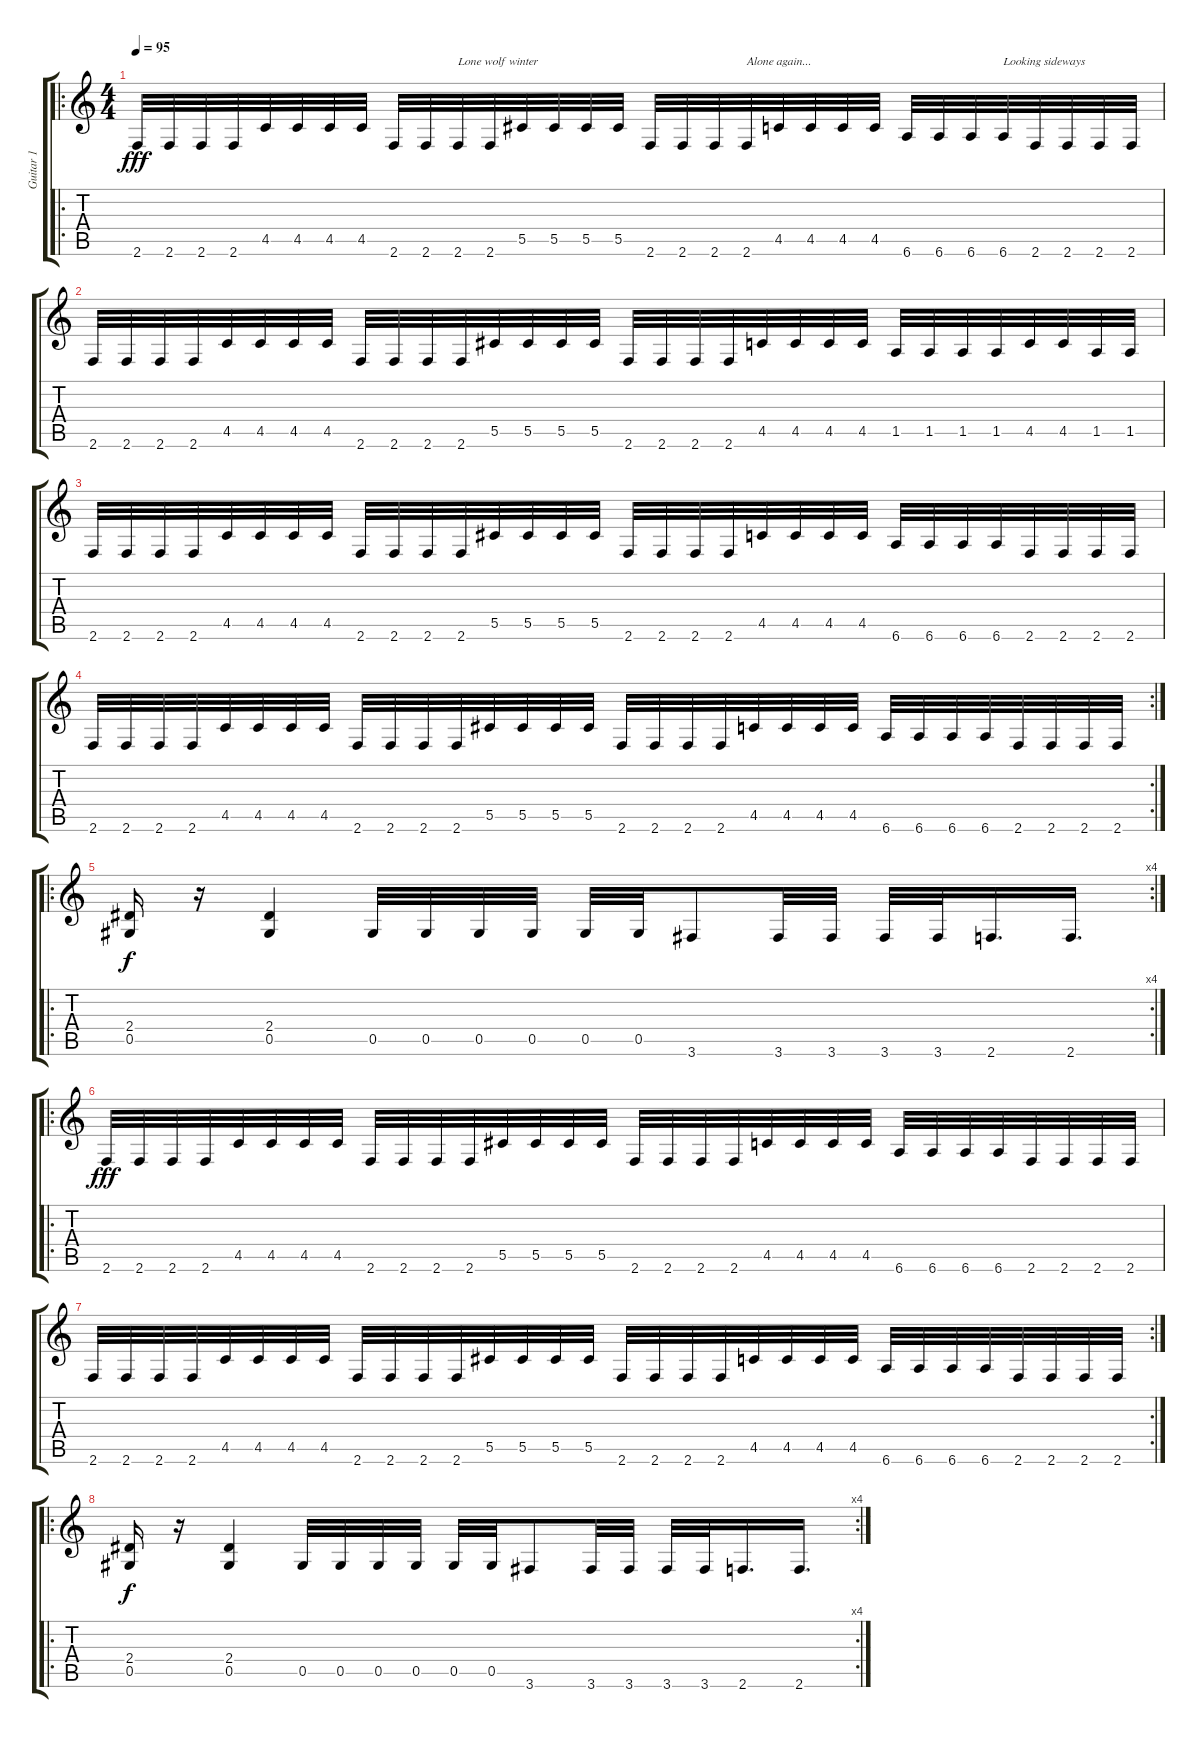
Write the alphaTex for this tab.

\track ("Guitar 1" "Guitar 1") {instrument overdrivenguitar}
\staff {score tabs}
\tuning (Eb4 Bb3 Gb3 Db3 Ab2 Eb2) {hide}
\ro
\ts (4 4)
\tempo 95
\clef g2
\ks c
2.6.32{dy fff} 2.6.32 2.6.32 2.6.32 4.5.32 4.5.32 4.5.32 4.5.32 2.6.32 2.6.32 2.6.32{txt "Lone wolf winter"} 2.6.32 5.5.32 5.5.32 5.5.32 5.5.32 2.6.32 2.6.32 2.6.32 2.6.32{txt "Alone again..."} 4.5.32 4.5.32 4.5.32 4.5.32 6.6.32 6.6.32 6.6.32 6.6.32{txt "Looking sideways"} 2.6.32 2.6.32 2.6.32 2.6.32 |
2.6.32 2.6.32 2.6.32 2.6.32 4.5.32 4.5.32 4.5.32 4.5.32 2.6.32 2.6.32 2.6.32 2.6.32 5.5.32 5.5.32 5.5.32 5.5.32 2.6.32 2.6.32 2.6.32 2.6.32 4.5.32 4.5.32 4.5.32 4.5.32 1.5.32 1.5.32 1.5.32 1.5.32 4.5.32 4.5.32 1.5.32 1.5.32 |
2.6.32 2.6.32 2.6.32 2.6.32 4.5.32 4.5.32 4.5.32 4.5.32 2.6.32 2.6.32 2.6.32 2.6.32 5.5.32 5.5.32 5.5.32 5.5.32 2.6.32 2.6.32 2.6.32 2.6.32 4.5.32 4.5.32 4.5.32 4.5.32 6.6.32 6.6.32 6.6.32 6.6.32 2.6.32 2.6.32 2.6.32 2.6.32 |
\rc 2
2.6.32 2.6.32 2.6.32 2.6.32 4.5.32 4.5.32 4.5.32 4.5.32 2.6.32 2.6.32 2.6.32 2.6.32 5.5.32 5.5.32 5.5.32 5.5.32 2.6.32 2.6.32 2.6.32 2.6.32 4.5.32 4.5.32 4.5.32 4.5.32 6.6.32 6.6.32 6.6.32 6.6.32 2.6.32 2.6.32 2.6.32 2.6.32 |
\ro
\rc 4
(2.4 0.5).16{dy f} r.16 (2.4 0.5).4 0.5.32 0.5.32 0.5.32 0.5.32 0.5.32 0.5.32 3.6.8 3.6.32 3.6.32 3.6.32 3.6.32 2.6.16{d} 2.6.16{d} |
\ro
2.6.32{dy fff} 2.6.32 2.6.32 2.6.32 4.5.32 4.5.32 4.5.32 4.5.32 2.6.32 2.6.32 2.6.32 2.6.32 5.5.32 5.5.32 5.5.32 5.5.32 2.6.32 2.6.32 2.6.32 2.6.32 4.5.32 4.5.32 4.5.32 4.5.32 6.6.32 6.6.32 6.6.32 6.6.32 2.6.32 2.6.32 2.6.32 2.6.32 |
\rc 2
2.6.32 2.6.32 2.6.32 2.6.32 4.5.32 4.5.32 4.5.32 4.5.32 2.6.32 2.6.32 2.6.32 2.6.32 5.5.32 5.5.32 5.5.32 5.5.32 2.6.32 2.6.32 2.6.32 2.6.32 4.5.32 4.5.32 4.5.32 4.5.32 6.6.32 6.6.32 6.6.32 6.6.32 2.6.32 2.6.32 2.6.32 2.6.32 |
\ro
\rc 4
(2.4 0.5).16{dy f} r.16 (2.4 0.5).4 0.5.32 0.5.32 0.5.32 0.5.32 0.5.32 0.5.32 3.6.8 3.6.32 3.6.32 3.6.32 3.6.32 2.6.16{d} 2.6.16{d}
